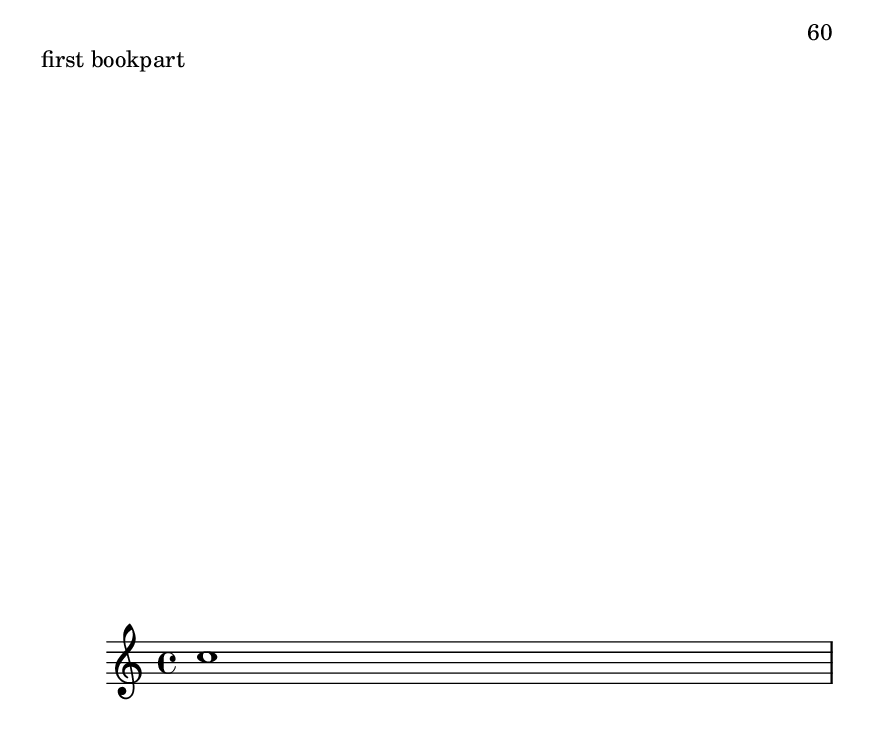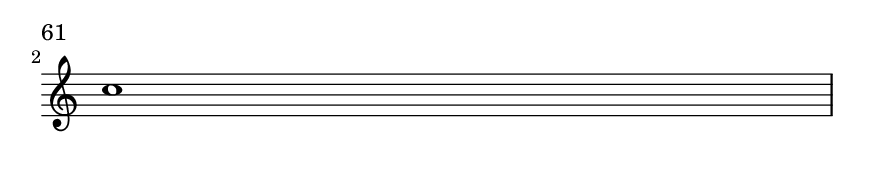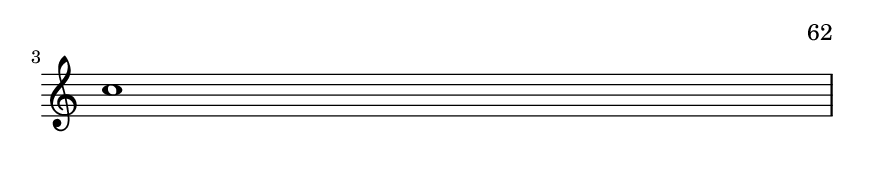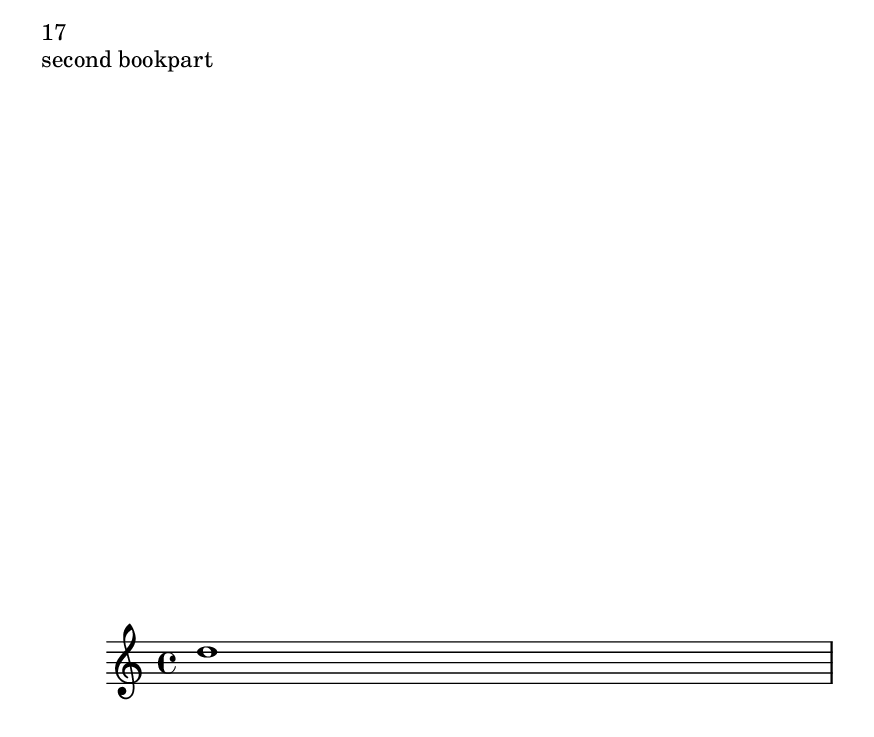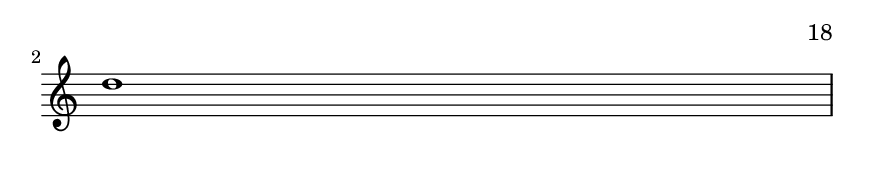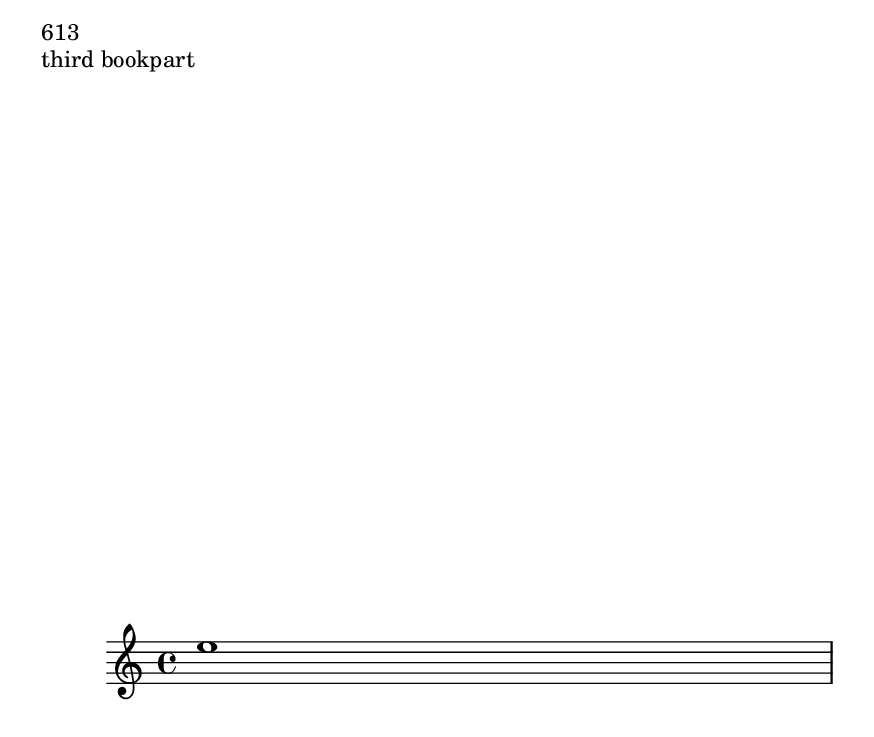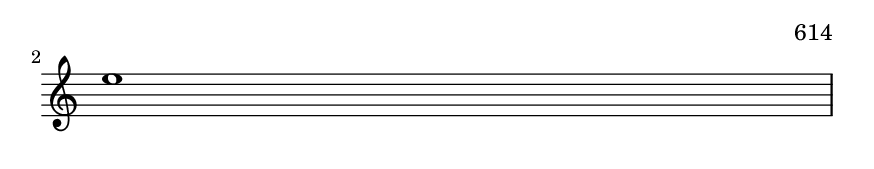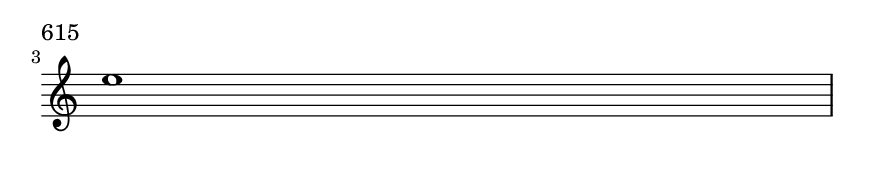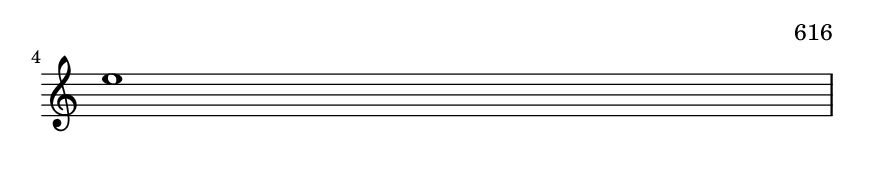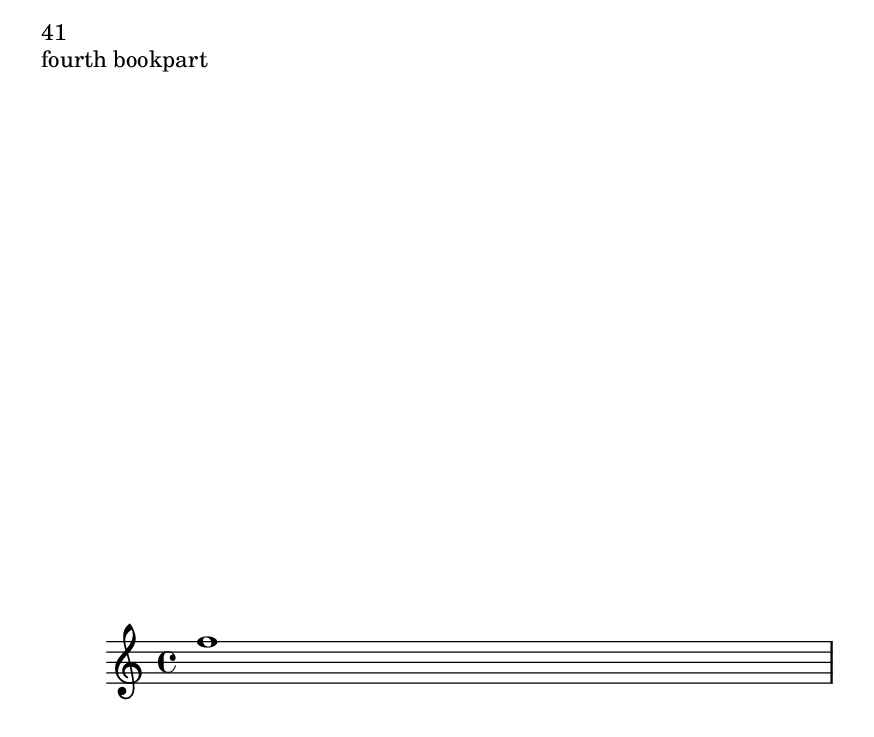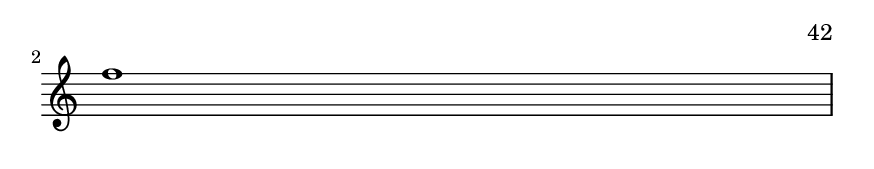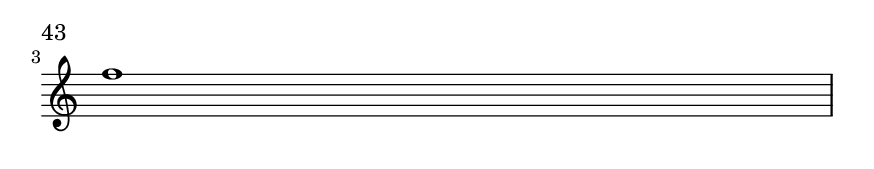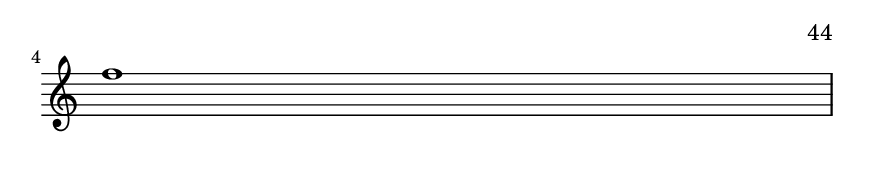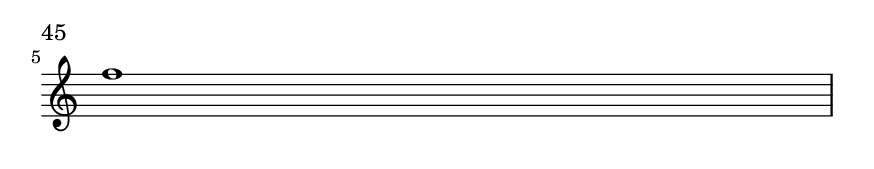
\version "2.22.0"


#(define ls (list))

#(define (reset-part-first-page layout props arg)
   (let* ((actual-book-page (chain-assoc-get 'page:page-number props -1))
          (actual-part-first-page
           (ly:output-def-lookup layout 'first-page-number 1))
          (reset-part-first-page-number
           (ly:output-def-lookup layout 'reset-part-first-page-number #f))
          (new-props
           (if reset-part-first-page-number
               (prepend-alist-chain
                'page:page-number-string
                (number->string
                 ;; In case `reset-part-first-page-number' was set #t, do some
                 ;; calculation to put out every bookpart starting with
                 ;; page-number 1, increasing the follow page-numbers
                 ;;
                 ;; Otherwise we try to find a list of page-settings, probably
                 ;; stored in `reset-part-first-page-number'.
                 ;; If found, we choose the appropiate entry and do some
                 ;; calculations to put out this entry as the new
                 ;; bookparts-first-page-number, with incresing follow ups.
                 (if (boolean? reset-part-first-page-number)
                     (- actual-book-page (1- actual-part-first-page))
                     (begin
                      ;; `ls' is defined in \paper
                      ;; accumulate there every part-first-page, if not
                      ;; already present.
                      (if (or (null? ls)
                              (not (= (car ls) actual-part-first-page)))
                          (set! ls (cons actual-part-first-page ls)))
                      ;; (length ls) shows us how many bookparts are present
                      ;; at the state of current compilation.
                      ;; Therefore we can use (length ls) to choose which
                      ;; element of `reset-part-first-page-number' should be
                      ;; taken for the new book-part-first-page-number.
                      ;; list-ref starts with 0, therefore we do 1-
                      ;; As a fall-back, put out the real `actual-book-page'
                      (if (or (< (length reset-part-first-page-number)
                                 (length ls))
                              (null? ls))
                          actual-book-page
                          (let ((bookpart-new-first-page
                                 (list-ref
                                  reset-part-first-page-number
                                  (1- (length ls)))))
                            ;; Put out `actual-book-page', if a boolean was
                            ;; catched from `reset-part-first-page-number'
                            (if (boolean? bookpart-new-first-page)
                                actual-book-page
                                (+ (- actual-book-page actual-part-first-page)
                                   bookpart-new-first-page)))))))
                props)
               props)))
     (interpret-markup layout new-props arg)))


%%%%%%%%%%%%%%%%%%
%% EXAMPLE
%%%%%%%%%%%%%%%%%%

\paper {
  %% This list may contain booleans, to get default page-counting for a certain
  %% bookpart
  reset-part-first-page-number = #'(1 60 17 613 41)
  oddHeaderMarkup = \markup
  \fill-line {
    " "
    \on-the-fly #print-page-number-check-first
    \on-the-fly #reset-part-first-page
    \fromproperty #'page:page-number-string
  }

  evenHeaderMarkup = \markup
  \fill-line {
    \on-the-fly #print-page-number-check-first
    \on-the-fly #reset-part-first-page
    \fromproperty #'page:page-number-string
    " "
  }
}

#(set-default-paper-size "a5")

\book {
  \markuplist \table-of-contents
  \pageBreak
  \markup "Prolog"

  \bookpart {
    \markup "first bookpart"
    \tocItem \markup "first bookpart"
    \repeat unfold 3 { c''1 \pageBreak }
  }
  \bookpart {
    \markup "second bookpart"
    \tocItem \markup "second bookpart"
    \repeat unfold 2 { d''1 \pageBreak }
  }
  \bookpart {
    \markup "third bookpart"
    %   \tocItem \markup "third bookpart"
    \repeat unfold 4 { e''1 \pageBreak }
  }
  \bookpart {
    \markup "fourth bookpart"
    \tocItem \markup "fourth bookpart"
    \repeat unfold 5 { f''1 \pageBreak }
  }
}
